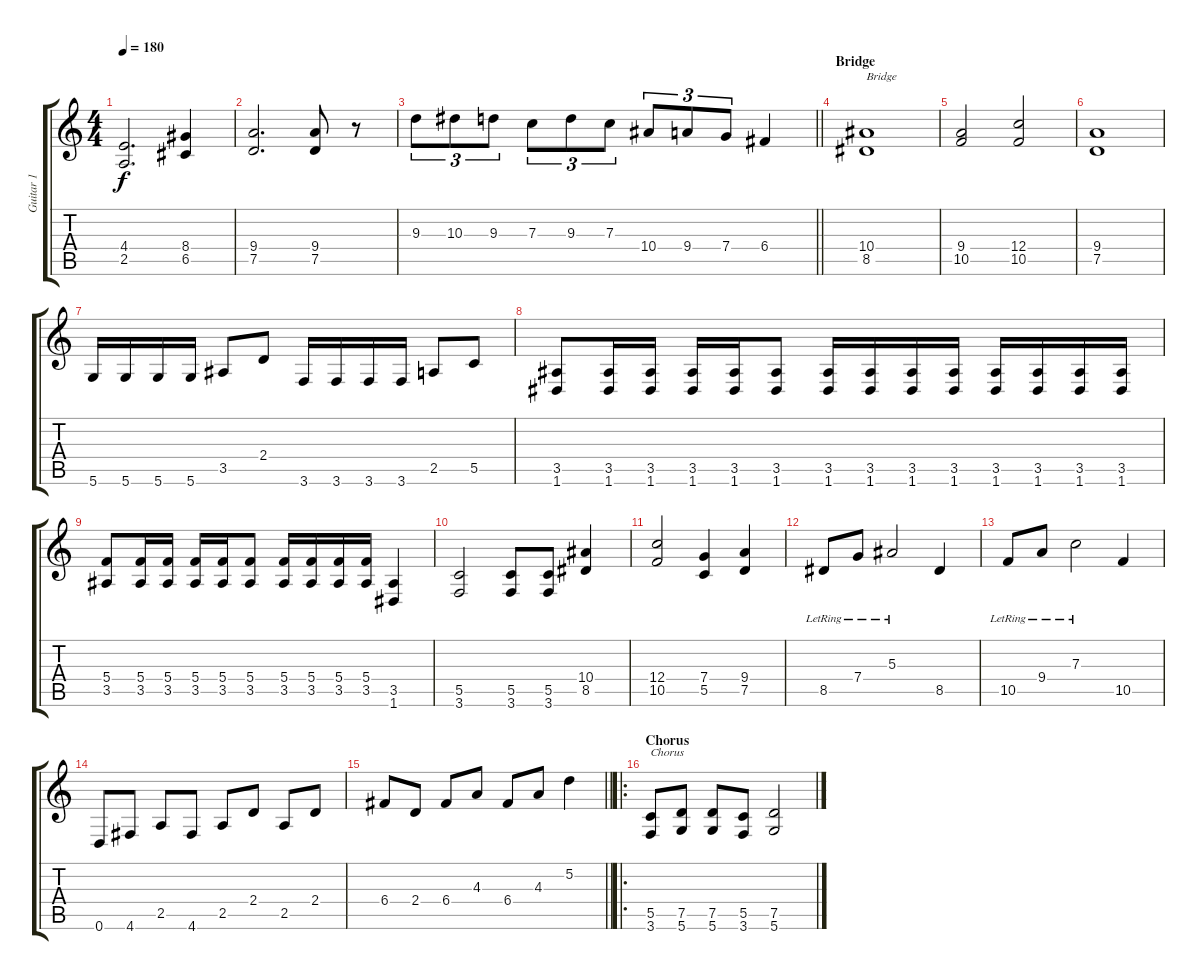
\track ("Guitar 1" "Guitar 1") {instrument distortionguitar}
\staff {score tabs}
\tuning (D4 A3 F3 C3 G2 D2) {hide}
\ts (4 4)
\tempo 180
\clef g2
\ks c
(4.4 2.5).2{d dy f} (8.4 6.5).4 |
(9.4 7.5).2{d} (9.4 7.5).8 r.8 |
\barLineRight lightlight
9.3.8{tu (3 2)} 10.3.8{tu (3 2)} 9.3.8{tu (3 2)} 7.3.8{tu (3 2)} 9.3.8{tu (3 2)} 7.3.8{tu (3 2)} 10.4.8{tu (3 2)} 9.4.8{tu (3 2)} 7.4.8{tu (3 2)} 6.4.4 |
\section ("" "Bridge")
(10.4 8.5).1{txt "Bridge"} |
(9.4 10.5).2 (12.4 10.5).2 |
(9.4 7.5).1 |
5.6.16 5.6.16 5.6.16 5.6.16 3.5.8 2.4.8 3.6.16 3.6.16 3.6.16 3.6.16 2.5.8 5.5.8 |
(3.5 1.6).8 (3.5 1.6).16 (3.5 1.6).16 (3.5 1.6).16 (3.5 1.6).16 (3.5 1.6).8 (3.5 1.6).16 (3.5 1.6).16 (3.5 1.6).16 (3.5 1.6).16 (3.5 1.6).16 (3.5 1.6).16 (3.5 1.6).16 (3.5 1.6).16 |
(5.4 3.5).8 (5.4 3.5).16 (5.4 3.5).16 (5.4 3.5).16 (5.4 3.5).16 (5.4 3.5).8 (5.4 3.5).16 (5.4 3.5).16 (5.4 3.5).16 (5.4 3.5).16 (3.5 1.6).4 |
(5.5 3.6).2 (5.5 3.6).8 (5.5 3.6).8 (10.4 8.5).4 |
(12.4 10.5).2 (7.4 5.5).4 (9.4 7.5).4 |
8.5{lr}.8 7.4{lr}.8 5.3{lr}.2 8.5.4 |
10.5{lr}.8 9.4{lr}.8 7.3{lr}.2 10.5.4 |
0.6.8 4.6.8 2.5.8 4.6.8 2.5.8 2.4.8 2.5.8 2.4.8 |
\barLineRight lightlight
6.4.8 2.4.8 6.4.8 4.3.8 6.4.8 4.3.8 5.2.4 |
\ro
\section ("" "Chorus")
(5.5 3.6).8{txt "Chorus"} (7.5 5.6).8 (7.5 5.6).8 (5.5 3.6).8 (7.5 5.6).2
